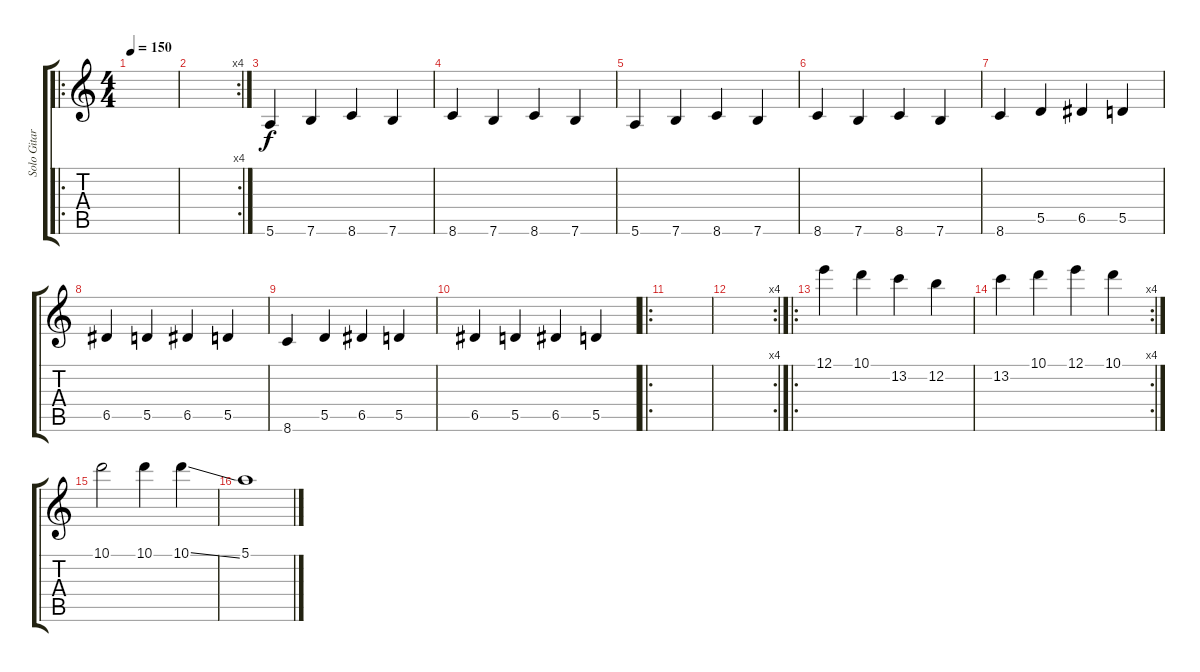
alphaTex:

\track ("Solo Gitarre" "Solo Gitar") {instrument acousticguitarnylon}
\staff {score tabs}
\tuning (E4 B3 G3 D3 A2 E2) {hide}
\ro
\ts (4 4)
\tempo 150
\clef g2
\ks c
|
\rc 4
|
5.6.4 7.6.4 8.6.4 7.6.4 |
8.6.4 7.6.4 8.6.4 7.6.4 |
5.6.4 7.6.4 8.6.4 7.6.4 |
8.6.4 7.6.4 8.6.4 7.6.4 |
8.6.4 5.5.4 6.5.4 5.5.4 |
6.5.4 5.5.4 6.5.4 5.5.4 |
8.6.4 5.5.4 6.5.4 5.5.4 |
6.5.4 5.5.4 6.5.4 5.5.4 |
\ro
|
\rc 4
|
\ro
12.1.4{volume 12} 10.1.4 13.2.4 12.2.4 |
\rc 4
13.2.4 10.1.4 12.1.4 10.1.4 |
10.1.2 10.1.4 10.1{ss}.4 |
5.1.1
